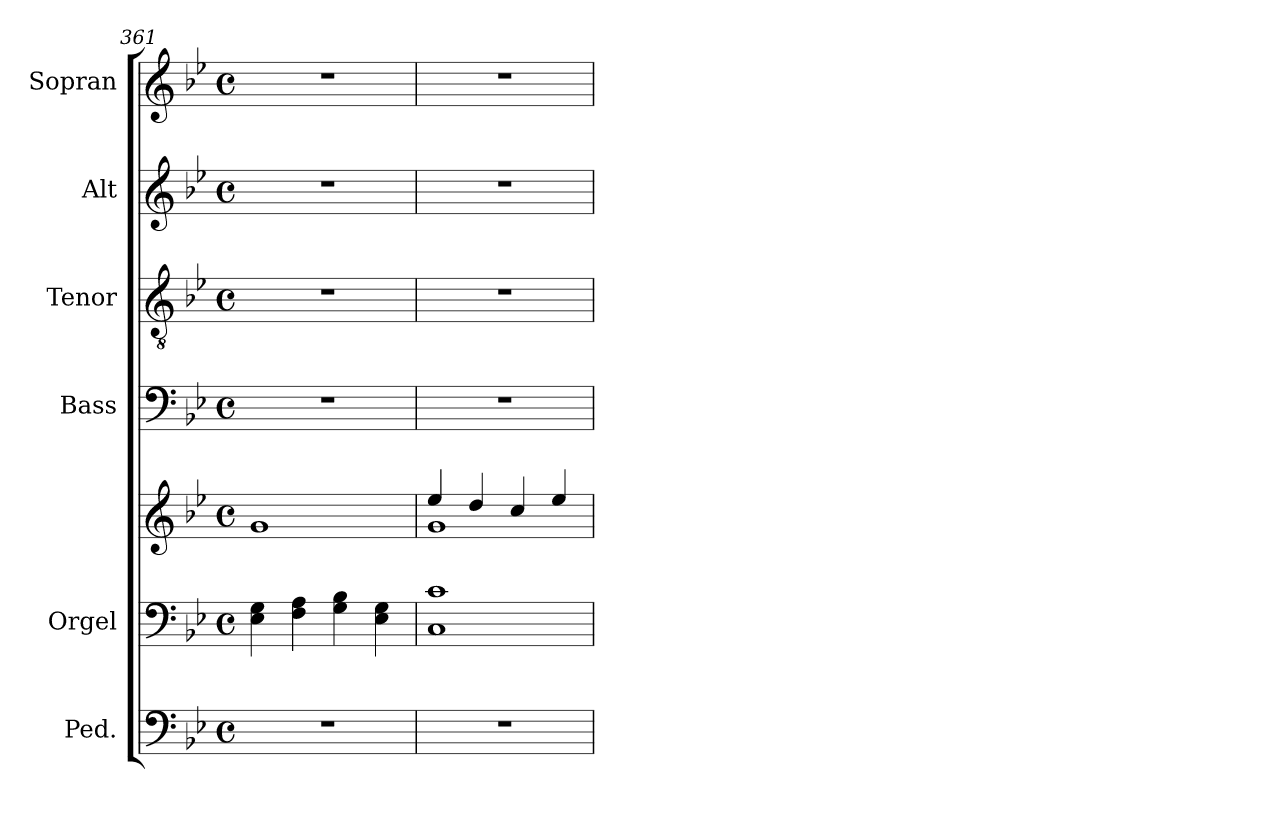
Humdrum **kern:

**kern	**kern	**kern	**kern	**kern	**kern	**kern
*part6	*part5	*part5	*part4	*part3	*part2	*part1
*staff7	*staff6	*staff5	*staff4	*staff3	*staff2	*staff1
*I"Ped.	*I"Orgel	*	*I"Bass	*I"Tenor	*I"Alt	*I"Sopran
*	*I'Org.	*	*I'B.	*I'T.	*I'A.	*I'S.
*clefF4	*clefF4	*clefG2	*clefF4	*clefGv2	*clefG2	*clefG2
*ITrd7c12	*	*	*	*	*	*
*k[b-e-]	*k[b-e-]	*k[b-e-]	*k[b-e-]	*k[b-e-]	*k[b-e-]	*k[b-e-]
*B-:	*B-:	*B-:	*B-:	*B-:	*B-:	*B-:
*M4/4	*M4/4	*M4/4	*M4/4	*M4/4	*M4/4	*M4/4
*met(c)	*met(c)	*met(c)	*met(c)	*met(c)	*met(c)	*met(c)
=361	=361	=361	=361	=361	=361	=361
1r	4E-\ 4G\	1g	1r	1r	1r	1r
.	4F\ 4A\	.	.	.	.	.
.	4G\ 4B-\	.	.	.	.	.
.	4E-\ 4G\	.	.	.	.	.
=362	=362	=362	=362	=362	=362	=362
*	*	*^	*	*	*	*
1r	1C 1c	4ee-/	1g	1r	1r	1r	1r
.	.	4dd/	.	.	.	.	.
.	.	4cc/	.	.	.	.	.
.	.	4ee-/	.	.	.	.	.
*	*	*v	*v	*	*	*	*
=	=	=	=	=	=	=
*-	*-	*-	*-	*-	*-	*-
